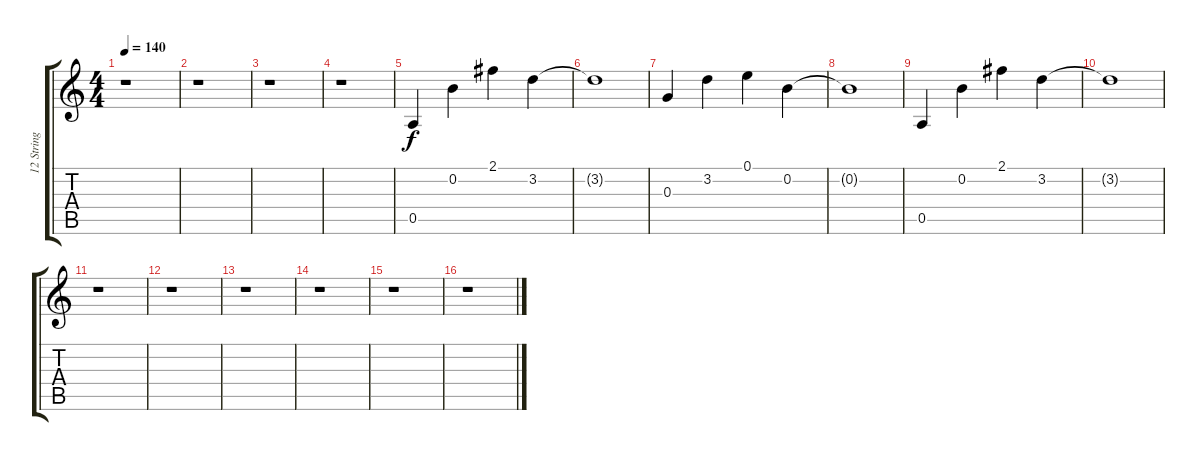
\track ("12 String Gtr Bank 8" "12 String ") {instrument acousticguitarsteel}
\staff {score tabs}
\tuning (E4 B3 G3 D3 A2 E2) {hide}
\ts (4 4)
\tempo 140
\clef g2
\ks c
r.1{dy f instrument acousticguitarsteel} |
r.1 |
r.1 |
r.1 |
0.5.4 0.2.4 2.1.4 3.2.4 |
3.2{t}.1 |
0.3.4 3.2.4 0.1.4 0.2.4 |
0.2{t}.1 |
0.5.4 0.2.4 2.1.4 3.2.4 |
3.2{t}.1 |
r.1 |
r.1 |
r.1 |
r.1 |
r.1 |
r.1
